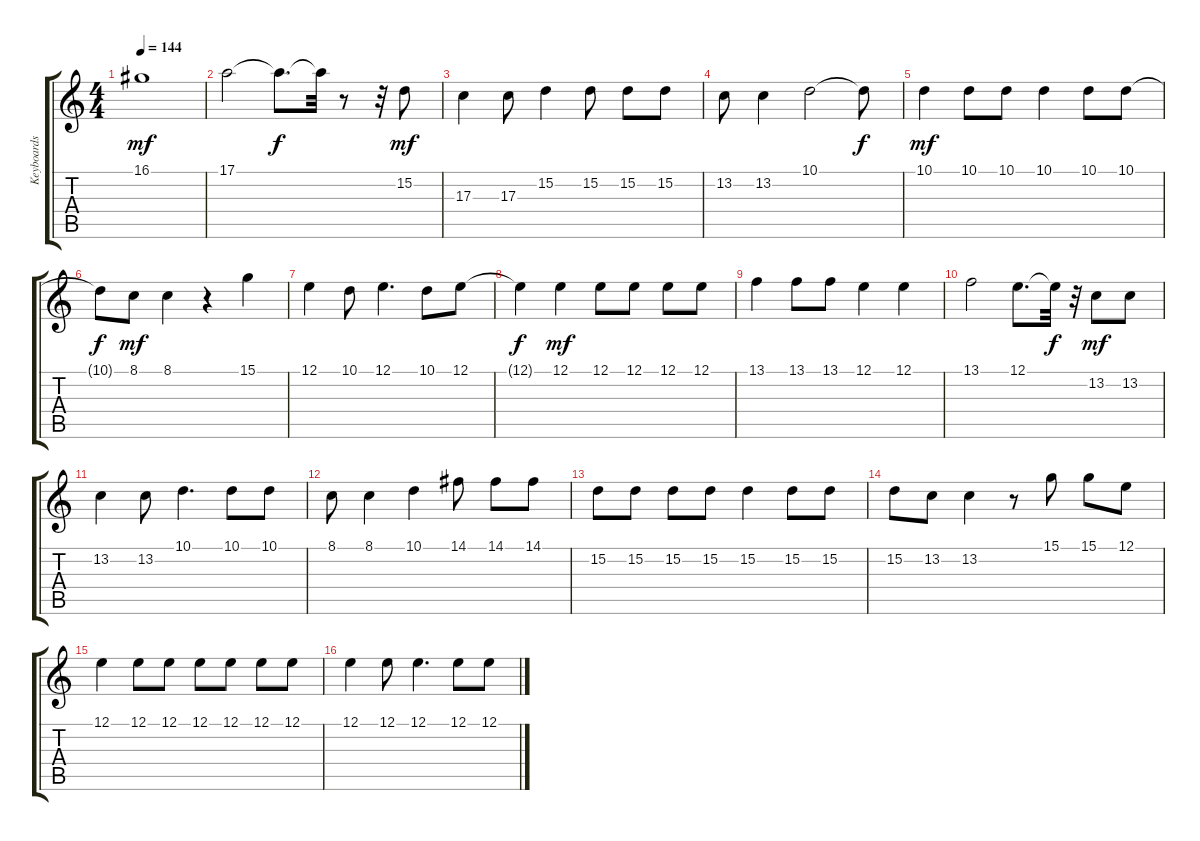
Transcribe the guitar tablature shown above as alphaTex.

\track ("Keyboards" "Keyboards") {instrument percussiveorgan}
\staff {score tabs}
\tuning (E4 B3 G3 D3 A2 E2) {hide}
\ts (4 4)
\tempo 144
\clef g2
\ks c
16.1.1{dy mf} |
17.1.2 17.1{t}.8{d dy f} 17.1{t}.32 r.8 r.32 15.2.8{dy mf} |
17.3.4 17.3.8 15.2.4 15.2.8 15.2.8 15.2.8 |
13.2.8 13.2.4 10.1.2 10.1{t}.8{dy f} |
10.1.4{dy mf} 10.1.8 10.1.8 10.1.4 10.1.8 10.1.8 |
10.1{t}.8{dy f} 8.1.8{dy mf} 8.1.4 r.4 15.1.4 |
12.1.4 10.1.8 12.1.4{d} 10.1.8 12.1.8 |
12.1{t}.4{dy f} 12.1.4{dy mf} 12.1.8 12.1.8 12.1.8 12.1.8 |
13.1.4 13.1.8 13.1.8 12.1.4 12.1.4 |
13.1.2 12.1.8{d} 12.1{t}.32{dy f} r.32 13.2.8{dy mf} 13.2.8 |
13.2.4 13.2.8 10.1.4{d} 10.1.8 10.1.8 |
8.1.8 8.1.4 10.1.4 14.1.8 14.1.8 14.1.8 |
15.2.8 15.2.8 15.2.8 15.2.8 15.2.4 15.2.8 15.2.8 |
15.2.8 13.2.8 13.2.4 r.8 15.1.8 15.1.8 12.1.8 |
12.1.4 12.1.8 12.1.8 12.1.8 12.1.8 12.1.8 12.1.8 |
12.1.4 12.1.8 12.1.4{d} 12.1.8 12.1.8
